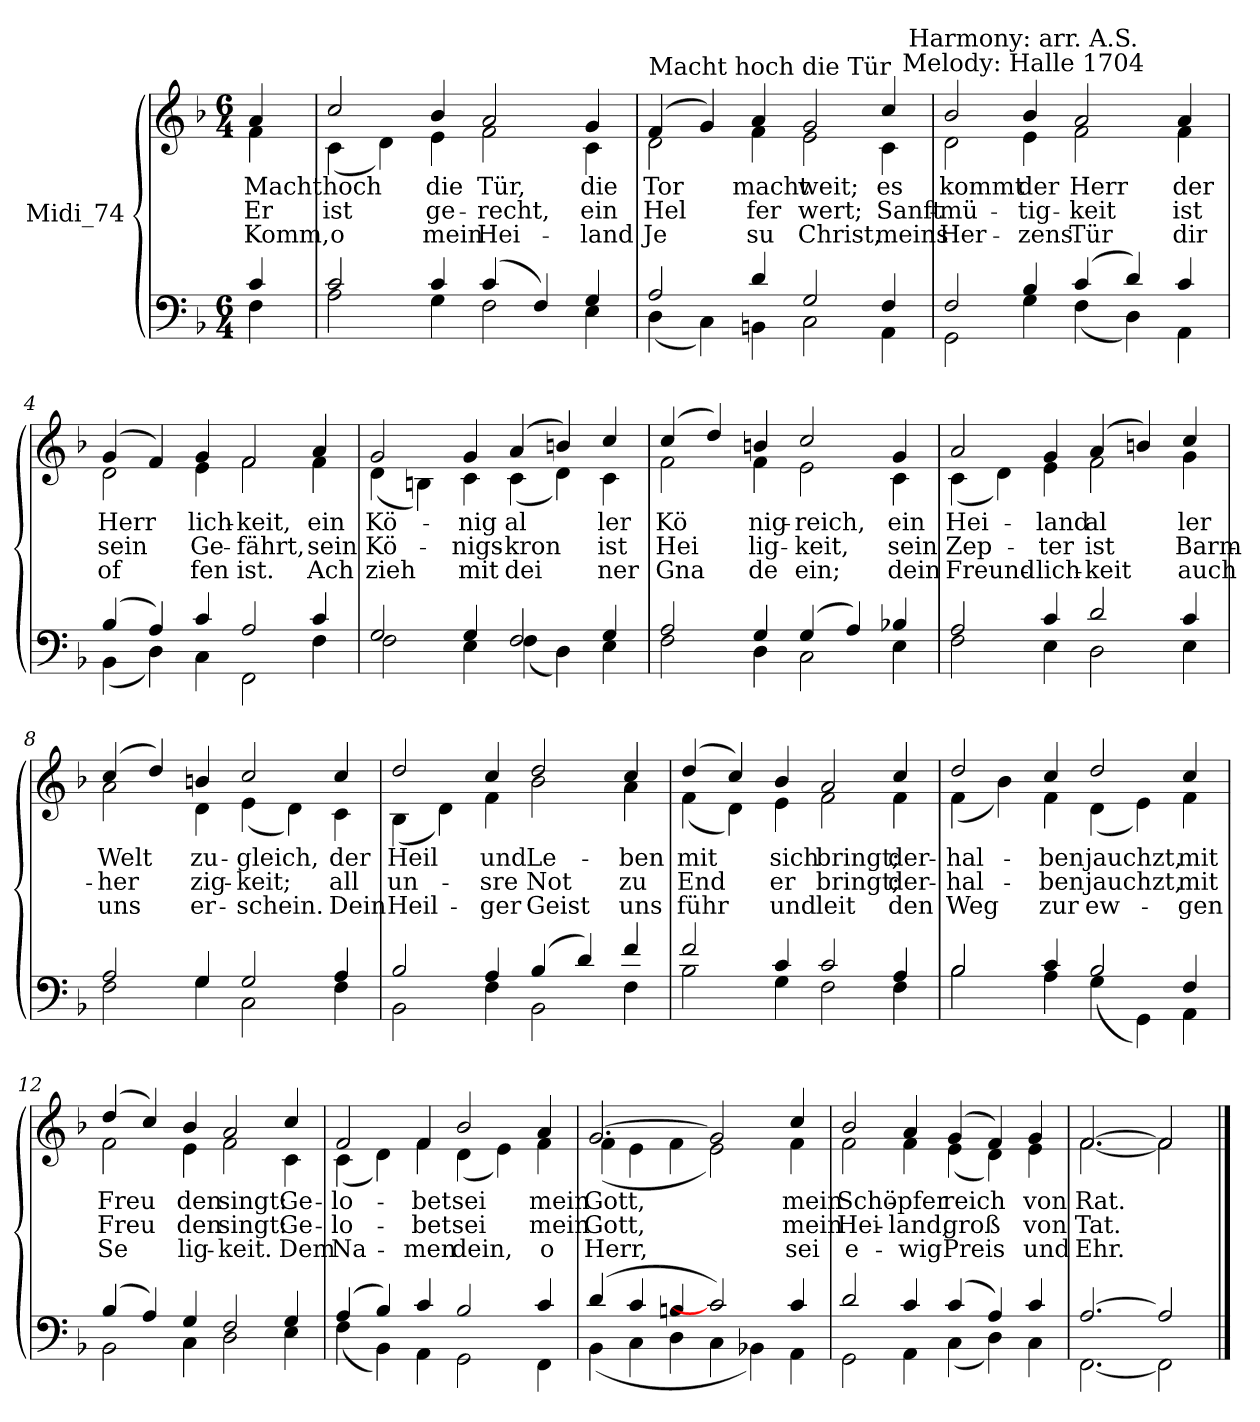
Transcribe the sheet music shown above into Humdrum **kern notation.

**kern	**kern	**text	**text	**text
*part2	*part1	*part1	*part1	*part1
*staff2	*staff1	*staff1	*staff1	*staff1
*I"Midi_74	*I"Midi_74	*	*	*
*clefF4	*clefG2	*	*	*
*k[b-]	*k[b-]	*	*	*
*F:	*F:	*	*	*
*M6/4	*M6/4	*	*	*
=	=	=	=	=
*^	*	*	*	*
!	!	!	!LO:LY:b	!LO:LY:b	!LO:LY:b
*	*	*^	*	*	*
4c/	4F\	4a/	4f\	Macht	Er	Komm,
=1	=1	=1	=1	=1	=1	=1
!	!	!	!	!LO:LY:b	!LO:LY:b	!LO:LY:b
2c/	2A\	2cc/	(<4c\	hoch	ist	o
.	.	.	4d\)	.	.	.
!	!	!	!	!LO:LY:b	!LO:LY:b	!LO:LY:b
4c/	4G\	4b-/	4e\	die	ge-	-mein
!	!	!	!	!LO:LY:b	!LO:LY:b	!LO:LY:b
(4c/	2F\	2a/	2f\	Tür,	recht,	Hei-
4F/)	.	.	.	.	.	.
!	!	!	!	!LO:LY:b	!LO:LY:b	!LO:LY:b
4G/	4E\	4g/	4c\	-die	ein	land
=2	=2	=2	=2	=2	=2	=2
!	!	!LO:TX:a:t=Macht hoch die Tür	!	!	!	!
!	!	!	!	!LO:LY:b	!LO:LY:b	!LO:LY:b
2A/	(<4D\	(>4f/	2d\	Tor	Hel	Je
.	4C\)	4g/)	.	.	.	.
!	!	!	!	!LO:LY:b	!LO:LY:b	!LO:LY:b
4d/	4BBn\	4a/	4f\	macht	fer	su
!	!	!	!	!LO:LY:b	!LO:LY:b	!LO:LY:b
2G/	2C\	2g/	2e\	weit;	wert;	Christ,
!	!	!	!	!LO:LY:b	!LO:LY:b	!LO:LY:b
4F/	4AA\	4cc/	4c\	es	Sanft-	-meins
=3	=3	=3	=3	=3	=3	=3
!	!	!	!	!LO:LY:b	!LO:LY:b	!LO:LY:b
2F/	2GG\	2b-/	2d\	kommt	mü-	-Her-
!	!	!LO:TX:a:cj:t=Melody&colon; Halle 1704	!	!	!	!
!	!	!LO:TX:a:cj:t=Harmony&colon; arr. A.S.	!	!	!	!
!	!	!	!	!LO:LY:b	!LO:LY:b	!LO:LY:b
4B-/	4G\	4b-/	4e\	-der	tig-	-zens
!	!	!	!	!LO:LY:b	!LO:LY:b	!LO:LY:b
(>4c/	(<4F\	2a/	2f\	Herr	keit	Tür
4d/)	4D\)	.	.	.	.	.
!	!	!	!	!LO:LY:b	!LO:LY:b	!LO:LY:b
4c/	4AA\	4a/	4f\	der	ist	dir
!!LO:LB:g=z	!!
=4	=4	=4	=4	=4	=4	=4
!	!	!	!	!LO:LY:b	!LO:LY:b	!LO:LY:b
(>4B-/	(<4BB-\	(>4g/	2d\	Herr	sein	of
4A/)	4D\)	4f/)	.	.	.	.
!	!	!	!	!LO:LY:b	!LO:LY:b	!LO:LY:b
4c/	4C\	4g/	4e\	lich-	-Ge-	-fen
!	!	!	!	!LO:LY:b	!LO:LY:b	!LO:LY:b
2A/	2FF\	2f/	2f\	keit,	fährt,	ist.
!	!	!	!	!LO:LY:b	!LO:LY:b	!LO:LY:b
4c/	4F\	4a/	4f\	ein	sein	Ach
=5	=5	=5	=5	=5	=5	=5
!	!	!	!	!LO:LY:b	!LO:LY:b	!LO:LY:b
2G/	2F\	2g/	(<4d\	Kö-	-Kö-	-zieh
.	.	.	4Bn\)	.	.	.
!	!	!	!	!LO:LY:b	!LO:LY:b	!LO:LY:b
4G/	4E\	4g/	4c\	nig	nigs-	-mit
!	!	!	!	!LO:LY:b	!LO:LY:b	!LO:LY:b
2F/	(<4F\	(>4a/	(<4c\	al	kron	dei
.	4D\)	4bn/)	4d\)	.	.	.
!	!	!	!	!LO:LY:b	!LO:LY:b	!LO:LY:b
4G/	4E\	4cc/	4c\	ler	ist	ner
=6	=6	=6	=6	=6	=6	=6
!	!	!	!	!LO:LY:b	!LO:LY:b	!LO:LY:b
2A/	2F\	(>4cc/	2f\	Kö	Hei	Gna
.	.	4dd/)	.	.	.	.
!	!	!	!	!LO:LY:b	!LO:LY:b	!LO:LY:b
4G/	4D\	4bn/	4f\	nig-	-lig-	-de
!	!	!	!	!LO:LY:b	!LO:LY:b	!LO:LY:b
(>4G/	2C\	2cc/	2e\	reich,	keit,	ein;
4A/)	.	.	.	.	.	.
!	!	!	!	!LO:LY:b	!LO:LY:b	!LO:LY:b
4B-X/	4E\	4g/	4c\	ein	sein	dein
!!LO:LB:g=z	!!
=7	=7	=7	=7	=7	=7	=7
!	!	!	!	!LO:LY:b	!LO:LY:b	!LO:LY:b
2A/	2F\	2a/	(<4c\	Hei-	-Zep-	-Freund-
.	.	.	4d\)	.	.	.
!	!	!	!	!LO:LY:b	!LO:LY:b	!LO:LY:b
4c/	4E\	4g/	4e\	-land	ter	lich-
!	!	!	!	!LO:LY:b	!LO:LY:b	!LO:LY:b
2d/	2D\	(>4a/	2f\	-al	ist	keit
.	.	4bn/)	.	.	.	.
!	!	!	!	!LO:LY:b	!LO:LY:b	!LO:LY:b
4c/	4E\	4cc/	4g\	ler	Barm-	-auch
=8	=8	=8	=8	=8	=8	=8
!	!	!	!	!LO:LY:b	!LO:LY:b	!LO:LY:b
2A/	2F\	(>4cc/	2a\	Welt	her	uns
.	.	4dd/)	.	.	.	.
!	!	!	!	!LO:LY:b	!LO:LY:b	!LO:LY:b
4G/	4G\	4bn/	4d\	zu-	-zig-	-er-
!	!	!	!	!LO:LY:b	!LO:LY:b	!LO:LY:b
2G/	2C\	2cc/	(<4e\	-gleich,	keit;	schein.
.	.	.	4d\)	.	.	.
!	!	!	!	!LO:LY:b	!LO:LY:b	!LO:LY:b
4A/	4F\	4cc/	4c\	der	all	Dein
=9	=9	=9	=9	=9	=9	=9
!	!	!	!	!LO:LY:b	!LO:LY:b	!LO:LY:b
2B-/	2BB-\	2dd/	(<4B-\	Heil	un-	-Heil-
.	.	.	4d\)	.	.	.
!	!	!	!	!LO:LY:b	!LO:LY:b	!LO:LY:b
4A/	4F\	4cc/	4f\	-und	sre	ger
!	!	!	!	!LO:LY:b	!LO:LY:b	!LO:LY:b
(>4B-/	2BB-\	2dd/	2b-\	Le-	-Not	Geist
4d/)	.	.	.	.	.	.
!	!	!	!	!LO:LY:b	!LO:LY:b	!LO:LY:b
4f/	4F\	4cc/	4a\	ben	zu	uns
!!LO:LB:g=z	!!
=10	=10	=10	=10	=10	=10	=10
!	!	!	!	!LO:LY:b	!LO:LY:b	!LO:LY:b
2f/	2B-\	(>4dd/	(<4f\	mit	End	führ
.	.	4cc/)	4d\)	.	.	.
!	!	!	!	!LO:LY:b	!LO:LY:b	!LO:LY:b
4c/	4G\	4b-/	4e\	sich	er	und
!	!	!	!	!LO:LY:b	!LO:LY:b	!LO:LY:b
2c/	2F\	2a/	2f\	bringt;	bringt;	leit
!	!	!	!	!LO:LY:b	!LO:LY:b	!LO:LY:b
4A/	4F\	4cc/	4f\	der-	-der-	-den
=11	=11	=11	=11	=11	=11	=11
!	!	!	!	!LO:LY:b	!LO:LY:b	!LO:LY:b
2B-/	2B-\	2dd/	(<4f\	hal-	-hal-	-Weg
.	.	.	4b-\)	.	.	.
!	!	!	!	!LO:LY:b	!LO:LY:b	!LO:LY:b
4c/	4A\	4cc/	4f\	ben	ben	zur
!	!	!	!	!LO:LY:b	!LO:LY:b	!LO:LY:b
2B-/	(4G\	2dd/	(<4d\	jauchzt,	jauchzt,	ew-
.	4GG\)	.	4e\)	.	.	.
!	!	!	!	!LO:LY:b	!LO:LY:b	!LO:LY:b
4F/	4AA\	4cc/	4f\	-mit	mit	gen
=12	=12	=12	=12	=12	=12	=12
!	!	!	!	!LO:LY:b	!LO:LY:b	!LO:LY:b
(>4B-/	2BB-\	(>4dd/	2f\	Freu	Freu	Se
4A/)	.	4cc/)	.	.	.	.
!	!	!	!	!LO:LY:b	!LO:LY:b	!LO:LY:b
4G/	4C\	4b-/	4e\	den	den	lig-
!	!	!	!	!LO:LY:b	!LO:LY:b	!LO:LY:b
2F/	2D\	2a/	2f\	-singt:	singt:	keit.
!	!	!	!	!LO:LY:b	!LO:LY:b	!LO:LY:b
4G/	4E\	4cc/	4c\	Ge-	-Ge-	-Dem
!!LO:LB:g=z	!!
=13	=13	=13	=13	=13	=13	=13
!	!	!	!	!LO:LY:b	!LO:LY:b	!LO:LY:b
(>4A/	(<4F\	2f/	(<4c\	lo-	-lo-	-Na-
4B-/)	4BB-\)	.	4d\)	.	.	.
!	!	!	!	!LO:LY:b	!LO:LY:b	!LO:LY:b
4c/	4AA\	4f/	4f\	-bet	bet	men
!	!	!	!	!LO:LY:b	!LO:LY:b	!LO:LY:b
2B-/	2GG\	2b-/	(<4d\	sei	sei	dein,
.	.	.	4e\)	.	.	.
!	!	!	!	!LO:LY:b	!LO:LY:b	!LO:LY:b
4c/	4FF\	4a/	4f\	mein	mein	o
=14	=14	=14	=14	=14	=14	=14
!	!	!	!	!LO:LY:b	!LO:LY:b	!LO:LY:b
(>4d/	(<4BB-\	[2.g/	(<4f\	Gott,	Gott,	Herr,
4c/	4C\	.	4e\	.	.	.
4Bn/	4D\	.	4f\	.	.	.
2c/])	4C\	2g/]	2e\)	.	.	.
.	4BB-X\)	.	.	.	.	.
!	!	!	!	!LO:LY:b	!LO:LY:b	!LO:LY:b
4c/	4AA\	4cc/	4f\	mein	mein	sei
=15	=15	=15	=15	=15	=15	=15
!	!	!	!	!LO:LY:b	!LO:LY:b	!LO:LY:b
2d/	2GG\	2b-/	2f\	Schö-	-Hei-	-e-
!	!	!	!	!LO:LY:b	!LO:LY:b	!LO:LY:b
4c/	4AA\	4a/	4f\	-pfer	land,	wig
!	!	!	!	!LO:LY:b	!LO:LY:b	!LO:LY:b
(>4c/	(<4C\	(>4g/	(<4e\	reich	groß	Preis
4A/)	4D\)	4f/)	4d\)	.	.	.
!	!	!	!	!LO:LY:b	!LO:LY:b	!LO:LY:b
4c/	4C\	4g/	4e\	von	von	und
=16	=16	=16	=16	=16	=16	=16
!	!	!	!	!LO:LY:b	!LO:LY:b	!LO:LY:b
[2.A/	[2.FF\	[2.f/	[2.f\	Rat.	Tat.	Ehr.
2A/]	2FF\]	2f/]	2f\]	.	.	.
*v	*v	*	*	*	*	*
*	*v	*v	*	*	*
==	==	==	==	==
*-	*-	*-	*-	*-
